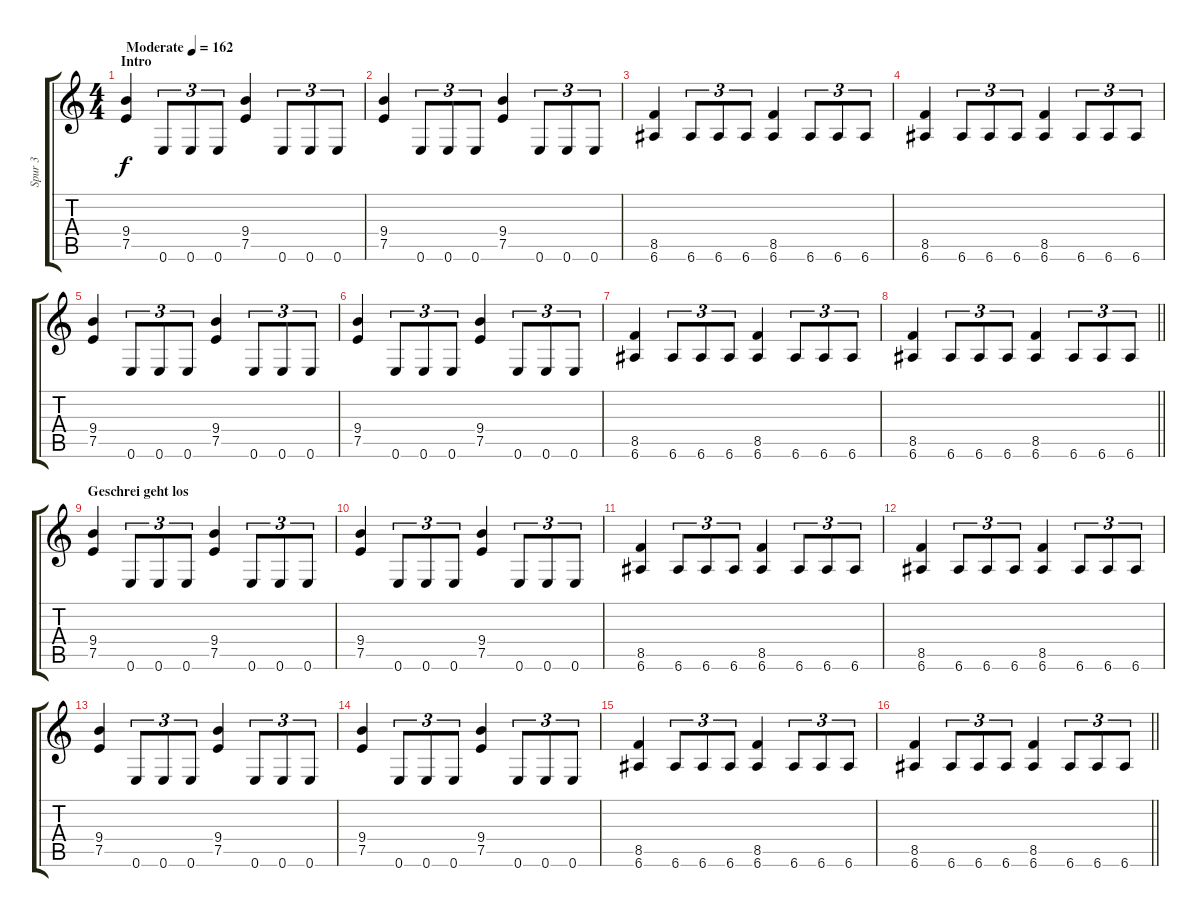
\track ("Spur 3" "Spur 3") {instrument distortionguitar}
\staff {score tabs}
\tuning (E4 B3 G3 D3 A2 E2) {hide}
\ts (4 4)
\section ("" "Intro")
\tempo (162 "Moderate")
\clef g2
\ks c
(9.4 7.5).4{dy f instrument distortionguitar} 0.6.8{tu (3 2)} 0.6.8{tu (3 2)} 0.6.8{tu (3 2)} (9.4 7.5).4 0.6.8{tu (3 2)} 0.6.8{tu (3 2)} 0.6.8{tu (3 2)} |
(9.4 7.5).4 0.6.8{tu (3 2)} 0.6.8{tu (3 2)} 0.6.8{tu (3 2)} (9.4 7.5).4 0.6.8{tu (3 2)} 0.6.8{tu (3 2)} 0.6.8{tu (3 2)} |
(8.5 6.6).4 6.6.8{tu (3 2)} 6.6.8{tu (3 2)} 6.6.8{tu (3 2)} (8.5 6.6).4 6.6.8{tu (3 2)} 6.6.8{tu (3 2)} 6.6.8{tu (3 2)} |
(8.5 6.6).4 6.6.8{tu (3 2)} 6.6.8{tu (3 2)} 6.6.8{tu (3 2)} (8.5 6.6).4 6.6.8{tu (3 2)} 6.6.8{tu (3 2)} 6.6.8{tu (3 2)} |
(9.4 7.5).4 0.6.8{tu (3 2)} 0.6.8{tu (3 2)} 0.6.8{tu (3 2)} (9.4 7.5).4 0.6.8{tu (3 2)} 0.6.8{tu (3 2)} 0.6.8{tu (3 2)} |
(9.4 7.5).4 0.6.8{tu (3 2)} 0.6.8{tu (3 2)} 0.6.8{tu (3 2)} (9.4 7.5).4 0.6.8{tu (3 2)} 0.6.8{tu (3 2)} 0.6.8{tu (3 2)} |
(8.5 6.6).4 6.6.8{tu (3 2)} 6.6.8{tu (3 2)} 6.6.8{tu (3 2)} (8.5 6.6).4 6.6.8{tu (3 2)} 6.6.8{tu (3 2)} 6.6.8{tu (3 2)} |
\barLineRight lightlight
(8.5 6.6).4 6.6.8{tu (3 2)} 6.6.8{tu (3 2)} 6.6.8{tu (3 2)} (8.5 6.6).4 6.6.8{tu (3 2)} 6.6.8{tu (3 2)} 6.6.8{tu (3 2)} |
\section ("" "Geschrei geht los")
(9.4 7.5).4 0.6.8{tu (3 2)} 0.6.8{tu (3 2)} 0.6.8{tu (3 2)} (9.4 7.5).4 0.6.8{tu (3 2)} 0.6.8{tu (3 2)} 0.6.8{tu (3 2)} |
(9.4 7.5).4 0.6.8{tu (3 2)} 0.6.8{tu (3 2)} 0.6.8{tu (3 2)} (9.4 7.5).4 0.6.8{tu (3 2)} 0.6.8{tu (3 2)} 0.6.8{tu (3 2)} |
(8.5 6.6).4 6.6.8{tu (3 2)} 6.6.8{tu (3 2)} 6.6.8{tu (3 2)} (8.5 6.6).4 6.6.8{tu (3 2)} 6.6.8{tu (3 2)} 6.6.8{tu (3 2)} |
(8.5 6.6).4 6.6.8{tu (3 2)} 6.6.8{tu (3 2)} 6.6.8{tu (3 2)} (8.5 6.6).4 6.6.8{tu (3 2)} 6.6.8{tu (3 2)} 6.6.8{tu (3 2)} |
(9.4 7.5).4 0.6.8{tu (3 2)} 0.6.8{tu (3 2)} 0.6.8{tu (3 2)} (9.4 7.5).4 0.6.8{tu (3 2)} 0.6.8{tu (3 2)} 0.6.8{tu (3 2)} |
(9.4 7.5).4 0.6.8{tu (3 2)} 0.6.8{tu (3 2)} 0.6.8{tu (3 2)} (9.4 7.5).4 0.6.8{tu (3 2)} 0.6.8{tu (3 2)} 0.6.8{tu (3 2)} |
(8.5 6.6).4 6.6.8{tu (3 2)} 6.6.8{tu (3 2)} 6.6.8{tu (3 2)} (8.5 6.6).4 6.6.8{tu (3 2)} 6.6.8{tu (3 2)} 6.6.8{tu (3 2)} |
\barLineRight lightlight
(8.5 6.6).4 6.6.8{tu (3 2)} 6.6.8{tu (3 2)} 6.6.8{tu (3 2)} (8.5 6.6).4 6.6.8{tu (3 2)} 6.6.8{tu (3 2)} 6.6.8{tu (3 2)}
